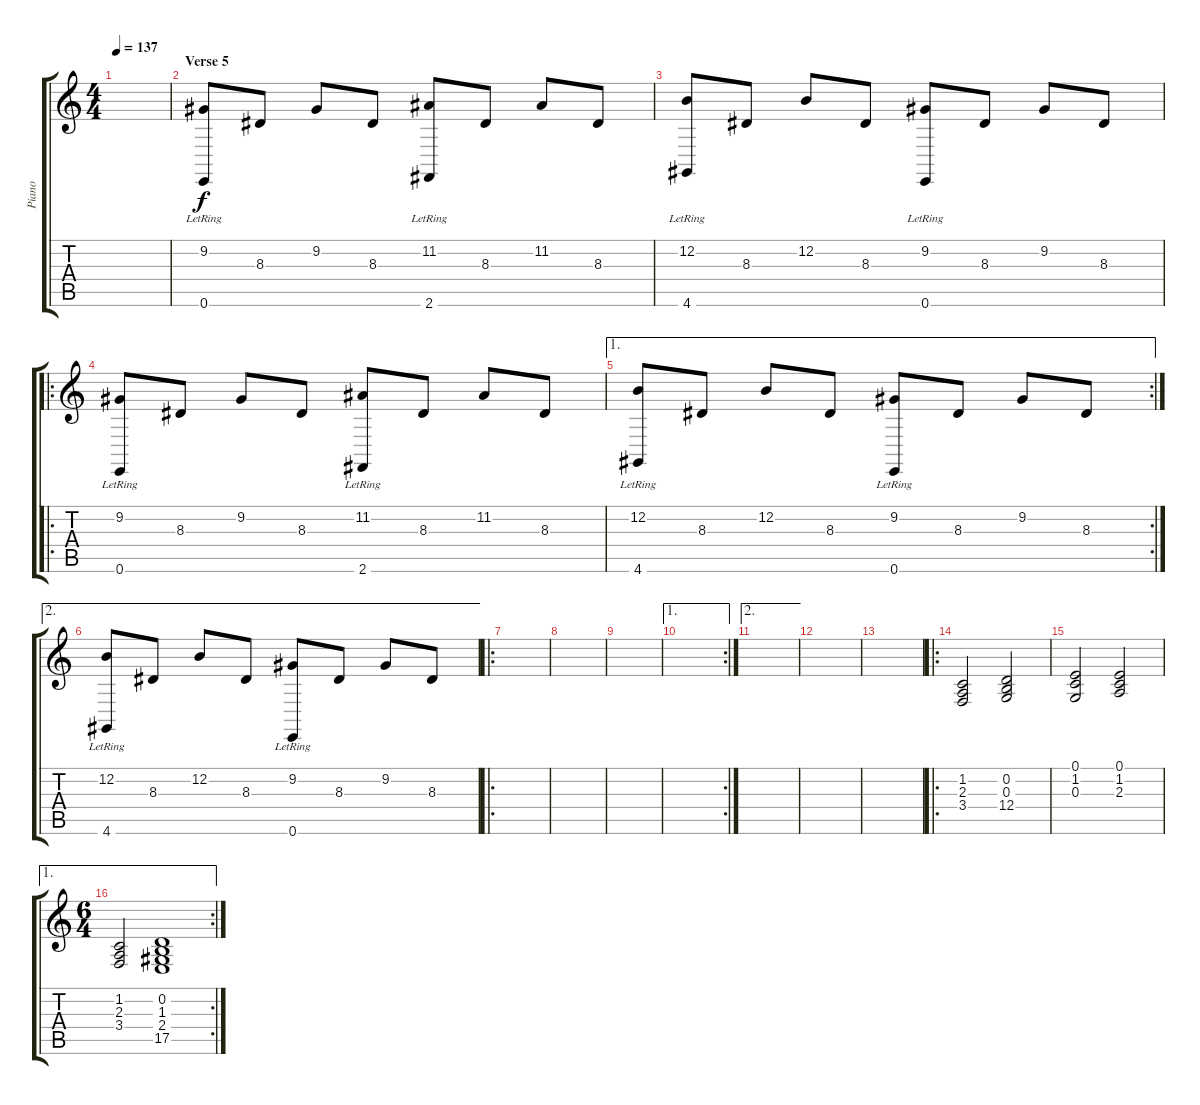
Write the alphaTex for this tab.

\track ("Piano" "Piano") {instrument brightacousticpiano}
\staff {score tabs}
\tuning (E4 B3 G3 D3 A2 E2) {hide}
\ts (4 4)
\tempo 137
\clef g2
\ks c
|
\section ("" "Verse 5")
(9.2 0.6{lr}).8{instrument brightacousticpiano} 8.3.8 9.2.8 8.3.8 (11.2 2.6{lr}).8 8.3.8 11.2.8 8.3.8 |
(12.2 4.6{lr}).8 8.3.8 12.2.8 8.3.8 (9.2 0.6{lr}).8 8.3.8 9.2.8 8.3.8 |
\ro
(9.2 0.6{lr}).8 8.3.8 9.2.8 8.3.8 (11.2 2.6{lr}).8 8.3.8 11.2.8 8.3.8 |
\ae 1
\rc 2
(12.2 4.6{lr}).8 8.3.8 12.2.8 8.3.8 (9.2 0.6{lr}).8 8.3.8 9.2.8 8.3.8 |
\ae 2
(12.2 4.6{lr}).8 8.3.8 12.2.8 8.3.8 (9.2 0.6{lr}).8 8.3.8 9.2.8 8.3.8 |
\ro
|
|
|
\ae 1
\rc 2
|
\ae 2
|
|
|
\ro
(1.2 2.3 3.4).2{volume 16 balance 0} (0.2 0.3 12.4).2 |
(0.1 1.2 0.3).2 (0.1 1.2 2.3).2 |
\ae 1
\rc 2
\ts (6 4)
(1.2 2.3 3.4).2 (0.2 1.3 2.4 17.5).1
